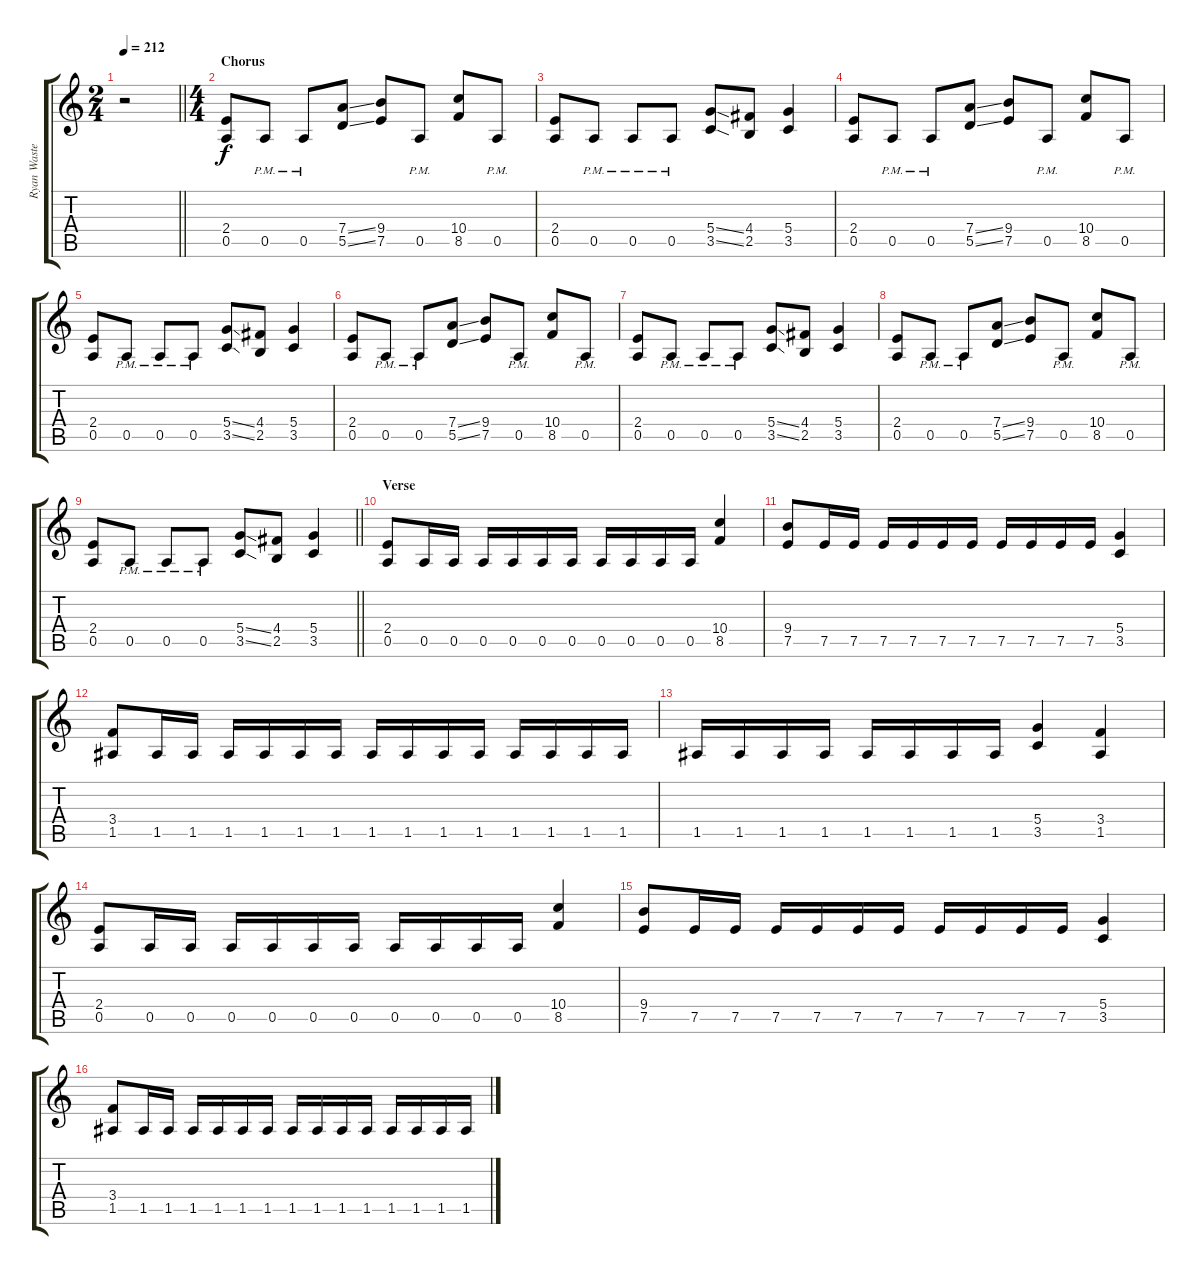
\track ("Ryan Waste (Right)" "Ryan Waste") {instrument distortionguitar}
\staff {score tabs}
\tuning (E4 B3 G3 D3 A2 E2) {hide}
\ts (2 4)
\tempo 212
\clef g2
\barLineRight lightlight
\ks c
r.2{dy f instrument distortionguitar} |
\ts (4 4)
\section ("" "Chorus")
(2.4 0.5).8 0.5{pm}.8 0.5{pm}.8 (7.4{ss} 5.5{ss}).8 (9.4 7.5).8 0.5{pm}.8 (10.4 8.5).8 0.5{pm}.8 |
(2.4 0.5).8 0.5{pm}.8 0.5{pm}.8 0.5{pm}.8 (5.4{ss} 3.5{ss}).8 (4.4 2.5).8 (5.4 3.5).4 |
(2.4 0.5).8 0.5{pm}.8 0.5{pm}.8 (7.4{ss} 5.5{ss}).8 (9.4 7.5).8 0.5{pm}.8 (10.4 8.5).8 0.5{pm}.8 |
(2.4 0.5).8 0.5{pm}.8 0.5{pm}.8 0.5{pm}.8 (5.4{ss} 3.5{ss}).8 (4.4 2.5).8 (5.4 3.5).4 |
(2.4 0.5).8 0.5{pm}.8 0.5{pm}.8 (7.4{ss} 5.5{ss}).8 (9.4 7.5).8 0.5{pm}.8 (10.4 8.5).8 0.5{pm}.8 |
(2.4 0.5).8 0.5{pm}.8 0.5{pm}.8 0.5{pm}.8 (5.4{ss} 3.5{ss}).8 (4.4 2.5).8 (5.4 3.5).4 |
(2.4 0.5).8 0.5{pm}.8 0.5{pm}.8 (7.4{ss} 5.5{ss}).8 (9.4 7.5).8 0.5{pm}.8 (10.4 8.5).8 0.5{pm}.8 |
\barLineRight lightlight
(2.4 0.5).8 0.5{pm}.8 0.5{pm}.8 0.5{pm}.8 (5.4{ss} 3.5{ss}).8 (4.4 2.5).8 (5.4 3.5).4 |
\section ("" "Verse")
(2.4 0.5).8 0.5.16 0.5.16 0.5.16 0.5.16 0.5.16 0.5.16 0.5.16 0.5.16 0.5.16 0.5.16 (10.4 8.5).4 |
(9.4 7.5).8 7.5.16 7.5.16 7.5.16 7.5.16 7.5.16 7.5.16 7.5.16 7.5.16 7.5.16 7.5.16 (5.4 3.5).4 |
(3.4 1.5).8 1.5.16 1.5.16 1.5.16 1.5.16 1.5.16 1.5.16 1.5.16 1.5.16 1.5.16 1.5.16 1.5.16 1.5.16 1.5.16 1.5.16 |
1.5.16 1.5.16 1.5.16 1.5.16 1.5.16 1.5.16 1.5.16 1.5.16 (5.4 3.5).4 (3.4 1.5).4 |
(2.4 0.5).8 0.5.16 0.5.16 0.5.16 0.5.16 0.5.16 0.5.16 0.5.16 0.5.16 0.5.16 0.5.16 (10.4 8.5).4 |
(9.4 7.5).8 7.5.16 7.5.16 7.5.16 7.5.16 7.5.16 7.5.16 7.5.16 7.5.16 7.5.16 7.5.16 (5.4 3.5).4 |
(3.4 1.5).8 1.5.16 1.5.16 1.5.16 1.5.16 1.5.16 1.5.16 1.5.16 1.5.16 1.5.16 1.5.16 1.5.16 1.5.16 1.5.16 1.5.16
